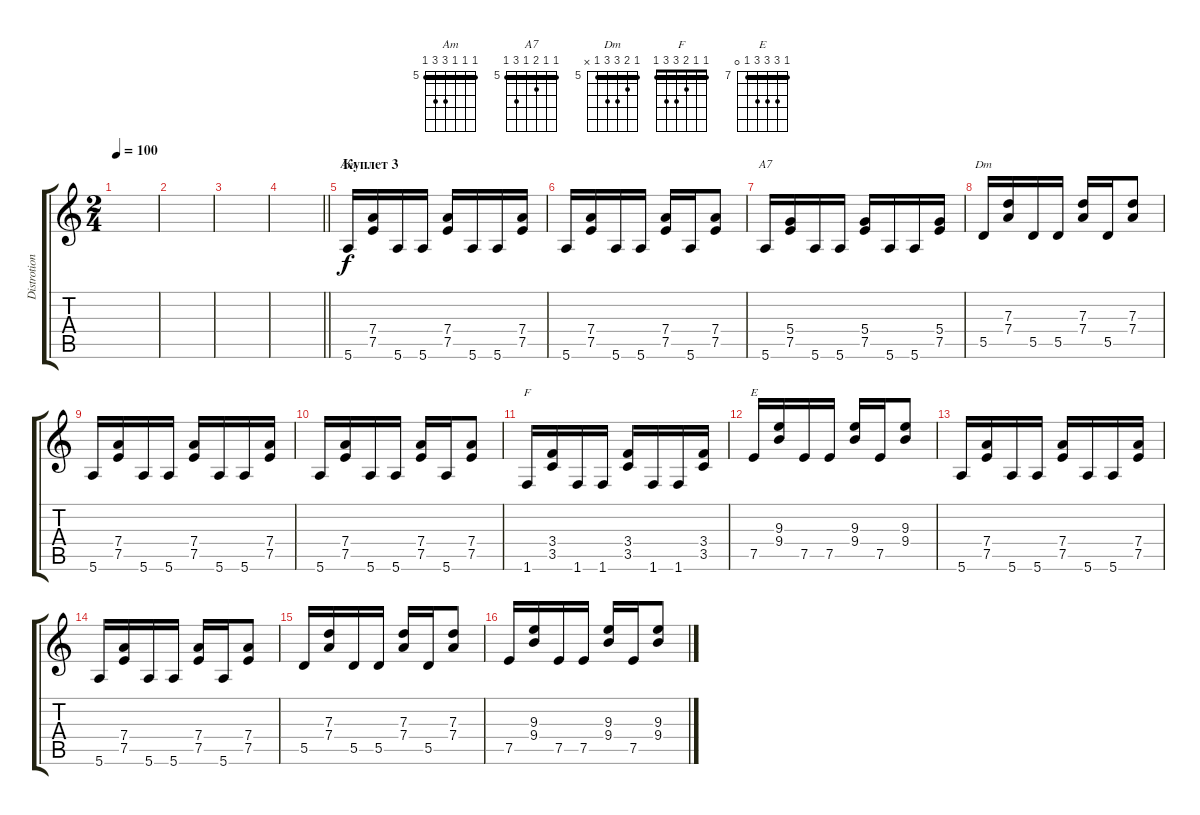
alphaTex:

\track ("Distrotion" "Distrotion") {instrument distortionguitar}
\staff {score tabs}
\tuning (E4 B3 G3 D3 A2 E2) {hide}
\chord ("Am" 5 5 5 7 7 5) {firstfret 5 barre 5}
\chord ("A7" 5 5 6 5 7 5) {firstfret 5 barre 5}
\chord ("Dm" 5 6 7 7 5 x) {firstfret 5 barre 5}
\chord ("F" 1 1 2 3 3 1) {barre 1}
\chord ("E" 7 9 9 9 7 0) {firstfret 7 barre 7}
\ts (2 4)
\tempo 100
\clef g2
\ks c
|
|
|
\barLineRight lightlight
|
\section ("" "Куплет 3")
5.6.16{ch "Am"} (7.4 7.5).16 5.6.16 5.6.16 (7.4 7.5).16 5.6.16 5.6.16 (7.4 7.5).16 |
5.6.16 (7.4 7.5).16 5.6.16 5.6.16 (7.4 7.5).16 5.6.16 (7.4 7.5).8 |
5.6.16{ch "A7"} (5.4 7.5).16 5.6.16 5.6.16 (5.4 7.5).16 5.6.16 5.6.16 (5.4 7.5).16 |
5.5.16{ch "Dm"} (7.3 7.4).16 5.5.16 5.5.16 (7.3 7.4).16 5.5.16 (7.3 7.4).8 |
5.6.16 (7.4 7.5).16 5.6.16 5.6.16 (7.4 7.5).16 5.6.16 5.6.16 (7.4 7.5).16 |
5.6.16 (7.4 7.5).16 5.6.16 5.6.16 (7.4 7.5).16 5.6.16 (7.4 7.5).8 |
1.6.16{ch "F"} (3.4 3.5).16 1.6.16 1.6.16 (3.4 3.5).16 1.6.16 1.6.16 (3.4 3.5).16 |
7.5.16{ch "E"} (9.3 9.4).16 7.5.16 7.5.16 (9.3 9.4).16 7.5.16 (9.3 9.4).8 |
5.6.16 (7.4 7.5).16 5.6.16 5.6.16 (7.4 7.5).16 5.6.16 5.6.16 (7.4 7.5).16 |
5.6.16 (7.4 7.5).16 5.6.16 5.6.16 (7.4 7.5).16 5.6.16 (7.4 7.5).8 |
5.5.16 (7.3 7.4).16 5.5.16 5.5.16 (7.3 7.4).16 5.5.16 (7.3 7.4).8 |
7.5.16 (9.3 9.4).16 7.5.16 7.5.16 (9.3 9.4).16 7.5.16 (9.3 9.4).8
